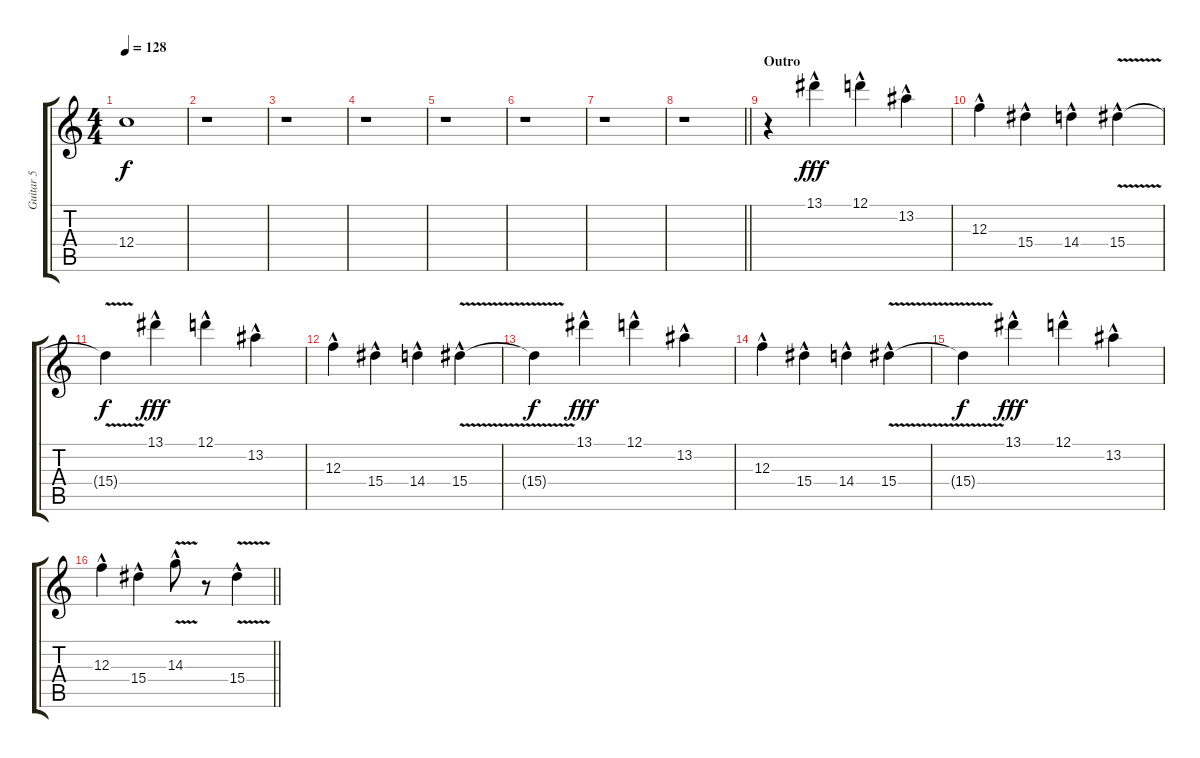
\track ("Guitar 5" "Guitar 5") {instrument electricguitarjazz}
\staff {score tabs}
\tuning (D4 A3 F3 C3 G2 C2) {hide}
\ts (4 4)
\tempo 128
\clef g2
\ks c
12.4{t}.1{dy f} |
r.1 |
r.1 |
r.1 |
r.1 |
r.1 |
r.1 |
\barLineRight lightlight
r.1 |
\section ("" "Outro")
r.4 13.1{hac}.4{dy fff} 12.1{hac}.4 13.2{hac}.4 |
12.3{hac}.4 15.4{hac}.4 14.4{hac}.4 15.4{v hac}.4 |
15.4{t}.4{dy f} 13.1{hac}.4{dy fff} 12.1{hac}.4 13.2{hac}.4 |
12.3{hac}.4 15.4{hac}.4 14.4{hac}.4 15.4{v hac}.4 |
15.4{t}.4{dy f} 13.1{hac}.4{dy fff} 12.1{hac}.4 13.2{hac}.4 |
12.3{hac}.4 15.4{hac}.4 14.4{hac}.4 15.4{v hac}.4 |
15.4{t}.4{dy f} 13.1{hac}.4{dy fff} 12.1{hac}.4 13.2{hac}.4 |
\barLineRight lightlight
12.3{hac}.4 15.4{hac}.4 14.3{v hac}.8 r.8 15.4{v hac}.4
